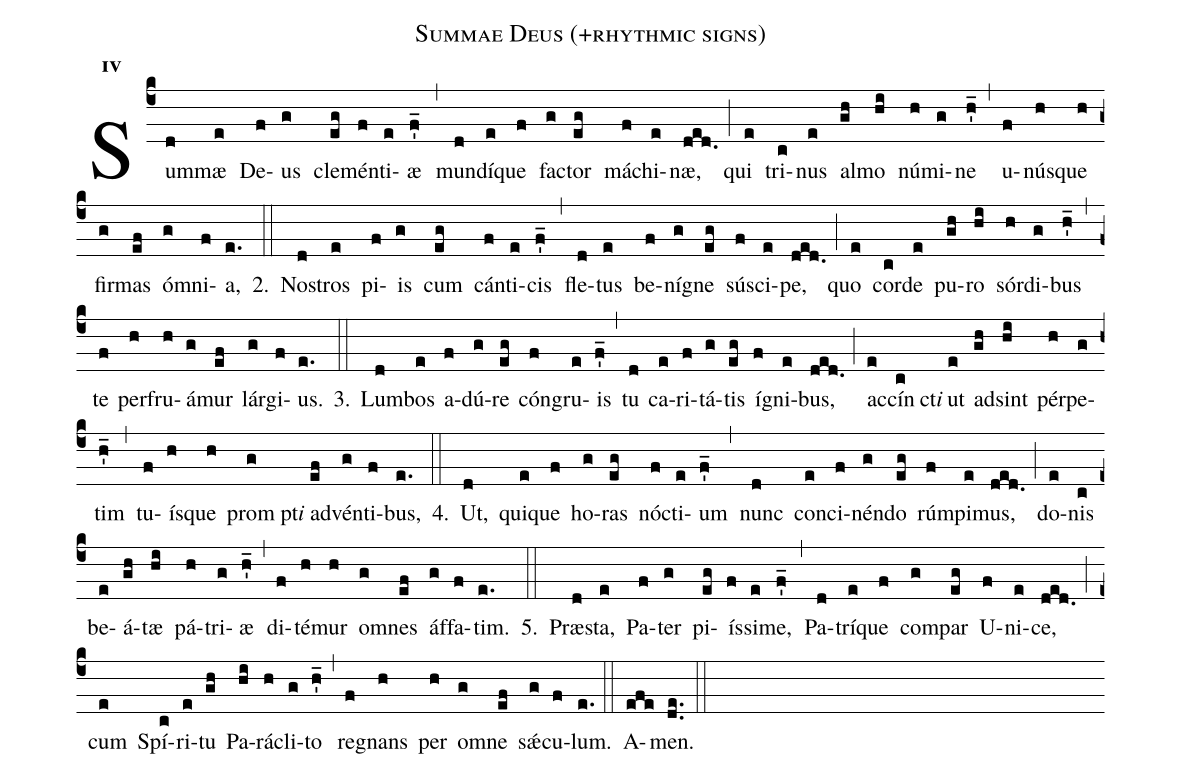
name:Summae Deus (+rhythmic signs);
office-part:Hymnus;
mode:4;
%%
initial-style: 1;
name: Auctor perennis;
book: Liber Hymnarius, p. 206;
occasion: Tempore Per Annum Sabbatis Hebd. I & III;
office-part: Ad Officium Lectionis H;
user-notes: ;
commentary: ;
annotation: 4;
centering-scheme: english;
fontsize: 12;
font: OFLSortsMillGoudy;
height: 11;
width: 4.5;
%%
(c4)Sum(d)mæ(e) De(f)us(g) cle(eg)mén(f)ti(e)æ(f'_) (,)
mun(d)dí(e)que(f) fa(g)ctor(eg) má(f)chi(e)næ,(ded.) (;)
qui(e) tri(c)nus(e) al(gh)mo(hi) nú(h)mi(g)ne(h'_) (,)
u(f)nús(h)que(h) fir(g)mas(ef) óm(g)ni(f)a,(e.)

2.(::)
No(d)stros(e) pi(f)is(g) cum(eg) cán(f)ti(e)cis(f'_) (,)
fle(d)tus(e) be(f)ní(g)gne(eg) sú(f)sci(e)pe,(ded.) (;)
quo(e) cor(c)de(e) pu(gh)ro(hi) sór(h)di(g)bus(h'_) (,)
te(f) per(h)fru(h)á(g)mur(ef) lár(g)gi(f)us.(e.)

3.(::)
Lum(d)bos(e) a(f)dú(g)re(eg) cón(f)gru(e)is(f'_) (,)
tu(d) ca(e)ri(f)tá(g)tis(eg) í(f)gni(e)bus,(ded.) (;)
ac(e)cín(c)ct<i>i</i>() ut(e) ad(gh)sint(hi) pér(h)pe(g)tim(h'_) (,)
tu(f)ís(h)que(h) prom(g)pt<i>i</i>() ad(ef)vén(g)ti(f)bus,(e.)

4.(::)
Ut,(d) qui(e)que(f) ho(g)ras(eg) nó(f)cti(e)um(f'_) (,)
nunc(d) con(e)ci(f)nén(g)do(eg) rúm(f)pi(e)mus,(ded.) (;)
do(e)nis(c) be(e)á(gh)tæ(hi) pá(h)tri(g)æ(h'_) (,)
di(f)té(h)mur(h) om(g)nes(ef) áf(g)fa(f)tim.(e.)

5.(::)
Præ(d)sta,(e) Pa(f)ter(g) pi(eg)ís(f)si(e)me,(f'_) (,)
Pa(d)trí(e)que(f) com(g)par(eg) U(f)ni(e)ce,(ded.) (;)
cum(e) Spí(c)ri(e)tu(gh) Pa(hi)rá(h)cli(g)to(h'_) (,)
re(f)gnans(h) per(h) om(g)ne(ef) sǽ(g)cu(f)lum.(e.) (::)
A(efe)men.(de..) (::)
